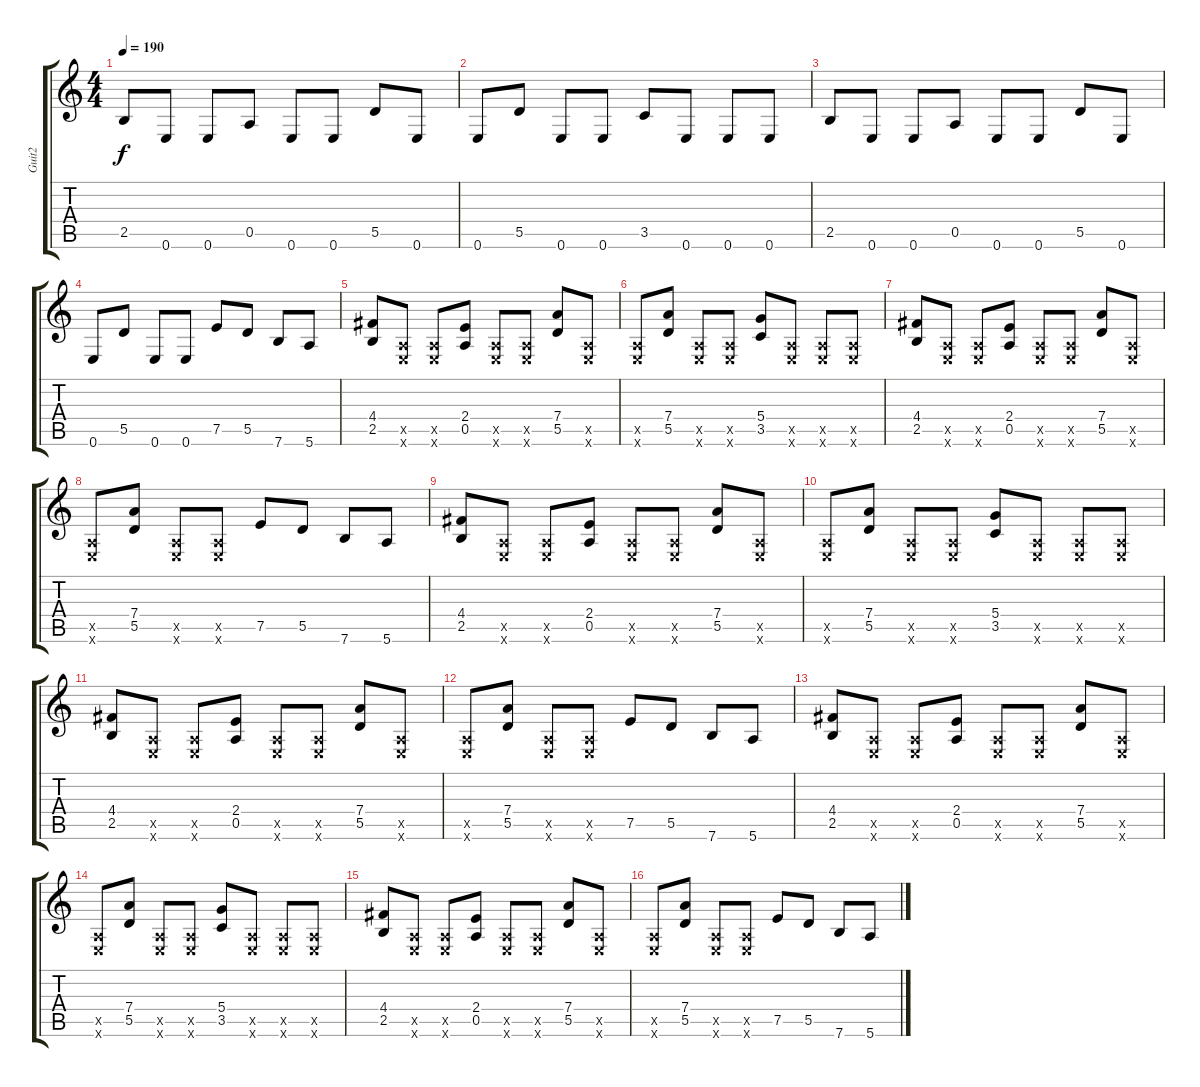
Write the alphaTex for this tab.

\track ("Guit2" "Guit2") {instrument distortionguitar}
\staff {score tabs}
\tuning (E4 B3 G3 D3 A2 E2) {hide}
\ts (4 4)
\tempo 190
\clef g2
\ks c
2.5.8{dy f} 0.6.8 0.6.8 0.5.8 0.6.8 0.6.8 5.5.8 0.6.8 |
0.6.8 5.5.8 0.6.8 0.6.8 3.5.8 0.6.8 0.6.8 0.6.8 |
2.5.8 0.6.8 0.6.8 0.5.8 0.6.8 0.6.8 5.5.8 0.6.8 |
0.6.8 5.5.8 0.6.8 0.6.8 7.5.8 5.5.8 7.6.8 5.6.8 |
(4.4 2.5).8 (0.5{x} 0.6{x}).8 (0.5{x} 0.6{x}).8 (2.4 0.5).8 (0.5{x} 0.6{x}).8 (0.5{x} 0.6{x}).8 (7.4 5.5).8 (0.5{x} 0.6{x}).8 |
(0.5{x} 0.6{x}).8 (7.4 5.5).8 (0.5{x} 0.6{x}).8 (0.5{x} 0.6{x}).8 (5.4 3.5).8 (0.5{x} 0.6{x}).8 (0.5{x} 0.6{x}).8 (0.5{x} 0.6{x}).8 |
(4.4 2.5).8 (0.5{x} 0.6{x}).8 (0.5{x} 0.6{x}).8 (2.4 0.5).8 (0.5{x} 0.6{x}).8 (0.5{x} 0.6{x}).8 (7.4 5.5).8 (0.5{x} 0.6{x}).8 |
(0.5{x} 0.6{x}).8 (7.4 5.5).8 (0.5{x} 0.6{x}).8 (0.5{x} 0.6{x}).8 7.5.8 5.5.8 7.6.8 5.6.8 |
(4.4 2.5).8 (0.5{x} 0.6{x}).8 (0.5{x} 0.6{x}).8 (2.4 0.5).8 (0.5{x} 0.6{x}).8 (0.5{x} 0.6{x}).8 (7.4 5.5).8 (0.5{x} 0.6{x}).8 |
(0.5{x} 0.6{x}).8 (7.4 5.5).8 (0.5{x} 0.6{x}).8 (0.5{x} 0.6{x}).8 (5.4 3.5).8 (0.5{x} 0.6{x}).8 (0.5{x} 0.6{x}).8 (0.5{x} 0.6{x}).8 |
(4.4 2.5).8 (0.5{x} 0.6{x}).8 (0.5{x} 0.6{x}).8 (2.4 0.5).8 (0.5{x} 0.6{x}).8 (0.5{x} 0.6{x}).8 (7.4 5.5).8 (0.5{x} 0.6{x}).8 |
(0.5{x} 0.6{x}).8 (7.4 5.5).8 (0.5{x} 0.6{x}).8 (0.5{x} 0.6{x}).8 7.5.8 5.5.8 7.6.8 5.6.8 |
(4.4 2.5).8 (0.5{x} 0.6{x}).8 (0.5{x} 0.6{x}).8 (2.4 0.5).8 (0.5{x} 0.6{x}).8 (0.5{x} 0.6{x}).8 (7.4 5.5).8 (0.5{x} 0.6{x}).8 |
(0.5{x} 0.6{x}).8 (7.4 5.5).8 (0.5{x} 0.6{x}).8 (0.5{x} 0.6{x}).8 (5.4 3.5).8 (0.5{x} 0.6{x}).8 (0.5{x} 0.6{x}).8 (0.5{x} 0.6{x}).8 |
(4.4 2.5).8 (0.5{x} 0.6{x}).8 (0.5{x} 0.6{x}).8 (2.4 0.5).8 (0.5{x} 0.6{x}).8 (0.5{x} 0.6{x}).8 (7.4 5.5).8 (0.5{x} 0.6{x}).8 |
(0.5{x} 0.6{x}).8 (7.4 5.5).8 (0.5{x} 0.6{x}).8 (0.5{x} 0.6{x}).8 7.5.8 5.5.8 7.6.8 5.6.8
